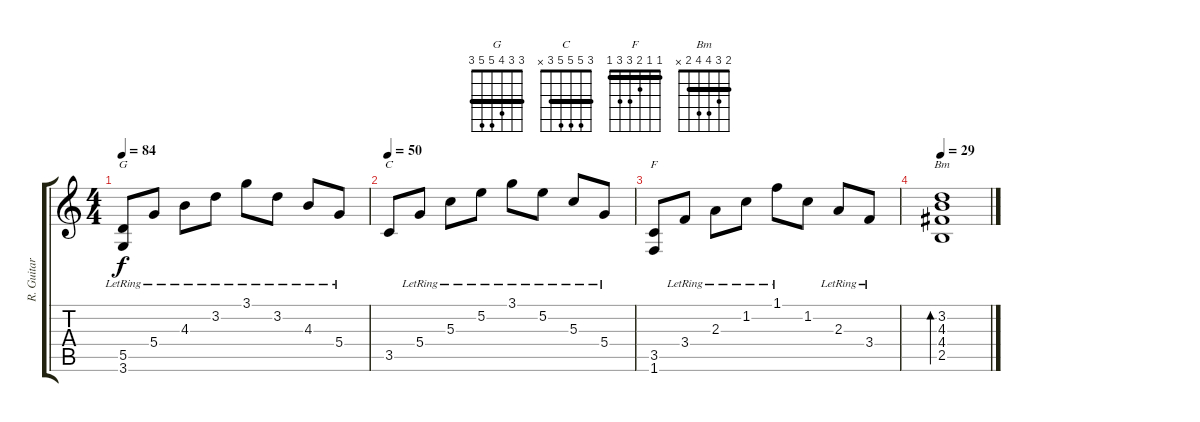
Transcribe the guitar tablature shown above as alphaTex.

\track ("R. Guitar" "R. Guitar") {instrument electricguitarjazz}
\staff {score tabs}
\tuning (E4 B3 G3 D3 A2 E2) {hide}
\chord ("G" 3 3 4 5 5 3) {barre 3}
\chord ("C" 3 5 5 5 3 x) {barre 3}
\chord ("F" 1 1 2 3 3 1) {barre 1}
\chord ("Bm" 2 3 4 4 2 x) {barre 2}
\ts (4 4)
\tempo 84
\clef g2
\ks c
(5.5{lr} 3.6).8{ch "G" dy f} 5.4{lr}.8 4.3{lr}.8 3.2{lr}.8 3.1{lr}.8 3.2{lr}.8 4.3{lr}.8 5.4{lr}.8 |
\tempo 50
3.5.8{ch "C"} 5.4{lr}.8 5.3{lr}.8 5.2{lr}.8 3.1{lr}.8 5.2{lr}.8 5.3{lr}.8 5.4{lr}.8 |
(3.5 1.6).8{ch "F"} 3.4{lr}.8 2.3{lr}.8 1.2{lr}.8 1.1{lr}.8 1.2.8 2.3{lr}.8 3.4{lr}.8 |
\tempo 29
(3.2 4.3 4.4 2.5).1{bd 60 ch "Bm" volume 0}
